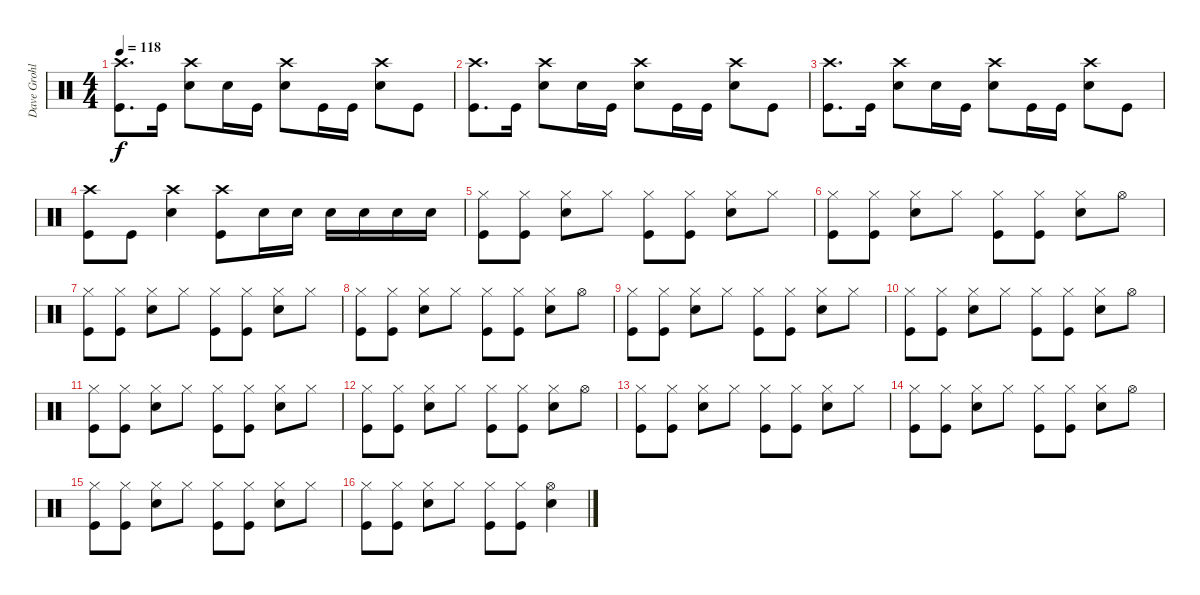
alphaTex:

\track ("Dave Grohl" "Dave Grohl") {instrument percussion}
\staff {score}
\articulation defaults
\ts (4 4)
\tempo 118
\clef neutral
\ks c
("Crash high (hit)" "Kick (hit)").8{d dy f} "Kick (hit)".16 ("Crash high (hit)" "Snare (hit) 2").8 "Snare (hit) 2".16 "Kick (hit)".16 ("Crash high (hit)" "Snare (hit) 2").8 "Kick (hit)".16 "Kick (hit)".16 ("Crash high (hit)" "Snare (hit) 2").8 "Kick (hit)".8 |
("Crash high (hit)" "Kick (hit)").8{d} "Kick (hit)".16 ("Crash high (hit)" "Snare (hit) 2").8 "Snare (hit) 2".16 "Kick (hit)".16 ("Crash high (hit)" "Snare (hit) 2").8 "Kick (hit)".16 "Kick (hit)".16 ("Crash high (hit)" "Snare (hit) 2").8 "Kick (hit)".8 |
("Crash high (hit)" "Kick (hit)").8{d} "Kick (hit)".16 ("Crash high (hit)" "Snare (hit) 2").8 "Snare (hit) 2".16 "Kick (hit)".16 ("Crash high (hit)" "Snare (hit) 2").8 "Kick (hit)".16 "Kick (hit)".16 ("Crash high (hit)" "Snare (hit) 2").8 "Kick (hit)".8 |
("Crash high (hit)" "Kick (hit)").8 "Kick (hit)".8 ("Crash high (hit)" "Snare (hit) 2").4 ("Crash high (hit)" "Kick (hit)").8 "Snare (hit) 2".16 "Snare (hit) 2".16 "Snare (hit) 2".16 "Snare (hit) 2".16 "Snare (hit) 2".16 "Snare (hit) 2".16 |
("Hi-Hat (closed)" "Kick (hit)").8 ("Hi-Hat (closed)" "Kick (hit)").8 ("Hi-Hat (closed)" "Snare (hit) 2").8 "Hi-Hat (closed)".8 ("Hi-Hat (closed)" "Kick (hit)").8 ("Hi-Hat (closed)" "Kick (hit)").8 ("Hi-Hat (closed)" "Snare (hit) 2").8 "Hi-Hat (closed)".8 |
("Hi-Hat (closed)" "Kick (hit)").8 ("Hi-Hat (closed)" "Kick (hit)").8 ("Hi-Hat (closed)" "Snare (hit) 2").8 "Hi-Hat (closed)".8 ("Hi-Hat (closed)" "Kick (hit)").8 ("Hi-Hat (closed)" "Kick (hit)").8 ("Hi-Hat (closed)" "Snare (hit) 2").8 "Hi-Hat (open)".8 |
("Hi-Hat (closed)" "Kick (hit)").8 ("Hi-Hat (closed)" "Kick (hit)").8 ("Hi-Hat (closed)" "Snare (hit) 2").8 "Hi-Hat (closed)".8 ("Hi-Hat (closed)" "Kick (hit)").8 ("Hi-Hat (closed)" "Kick (hit)").8 ("Hi-Hat (closed)" "Snare (hit) 2").8 "Hi-Hat (closed)".8 |
("Hi-Hat (closed)" "Kick (hit)").8 ("Hi-Hat (closed)" "Kick (hit)").8 ("Hi-Hat (closed)" "Snare (hit) 2").8 "Hi-Hat (closed)".8 ("Hi-Hat (closed)" "Kick (hit)").8 ("Hi-Hat (closed)" "Kick (hit)").8 ("Hi-Hat (closed)" "Snare (hit) 2").8 "Hi-Hat (open)".8 |
("Hi-Hat (closed)" "Kick (hit)").8 ("Hi-Hat (closed)" "Kick (hit)").8 ("Hi-Hat (closed)" "Snare (hit) 2").8 "Hi-Hat (closed)".8 ("Hi-Hat (closed)" "Kick (hit)").8 ("Hi-Hat (closed)" "Kick (hit)").8 ("Hi-Hat (closed)" "Snare (hit) 2").8 "Hi-Hat (closed)".8 |
("Hi-Hat (closed)" "Kick (hit)").8 ("Hi-Hat (closed)" "Kick (hit)").8 ("Hi-Hat (closed)" "Snare (hit) 2").8 "Hi-Hat (closed)".8 ("Hi-Hat (closed)" "Kick (hit)").8 ("Hi-Hat (closed)" "Kick (hit)").8 ("Hi-Hat (closed)" "Snare (hit) 2").8 "Hi-Hat (open)".8 |
("Hi-Hat (closed)" "Kick (hit)").8 ("Hi-Hat (closed)" "Kick (hit)").8 ("Hi-Hat (closed)" "Snare (hit) 2").8 "Hi-Hat (closed)".8 ("Hi-Hat (closed)" "Kick (hit)").8 ("Hi-Hat (closed)" "Kick (hit)").8 ("Hi-Hat (closed)" "Snare (hit) 2").8 "Hi-Hat (closed)".8 |
("Hi-Hat (closed)" "Kick (hit)").8 ("Hi-Hat (closed)" "Kick (hit)").8 ("Hi-Hat (closed)" "Snare (hit) 2").8 "Hi-Hat (closed)".8 ("Hi-Hat (closed)" "Kick (hit)").8 ("Hi-Hat (closed)" "Kick (hit)").8 ("Hi-Hat (closed)" "Snare (hit) 2").8 "Hi-Hat (open)".8 |
("Hi-Hat (closed)" "Kick (hit)").8 ("Hi-Hat (closed)" "Kick (hit)").8 ("Hi-Hat (closed)" "Snare (hit) 2").8 "Hi-Hat (closed)".8 ("Hi-Hat (closed)" "Kick (hit)").8 ("Hi-Hat (closed)" "Kick (hit)").8 ("Hi-Hat (closed)" "Snare (hit) 2").8 "Hi-Hat (closed)".8 |
("Hi-Hat (closed)" "Kick (hit)").8 ("Hi-Hat (closed)" "Kick (hit)").8 ("Hi-Hat (closed)" "Snare (hit) 2").8 "Hi-Hat (closed)".8 ("Hi-Hat (closed)" "Kick (hit)").8 ("Hi-Hat (closed)" "Kick (hit)").8 ("Hi-Hat (closed)" "Snare (hit) 2").8 "Hi-Hat (open)".8 |
("Hi-Hat (closed)" "Kick (hit)").8 ("Hi-Hat (closed)" "Kick (hit)").8 ("Hi-Hat (closed)" "Snare (hit) 2").8 "Hi-Hat (closed)".8 ("Hi-Hat (closed)" "Kick (hit)").8 ("Hi-Hat (closed)" "Kick (hit)").8 ("Hi-Hat (closed)" "Snare (hit) 2").8 "Hi-Hat (closed)".8 |
("Hi-Hat (closed)" "Kick (hit)").8 ("Hi-Hat (closed)" "Kick (hit)").8 ("Hi-Hat (closed)" "Snare (hit) 2").8 "Hi-Hat (closed)".8 ("Hi-Hat (closed)" "Kick (hit)").8 ("Hi-Hat (closed)" "Kick (hit)").8 ("Hi-Hat (open)" "Snare (hit) 2").4
